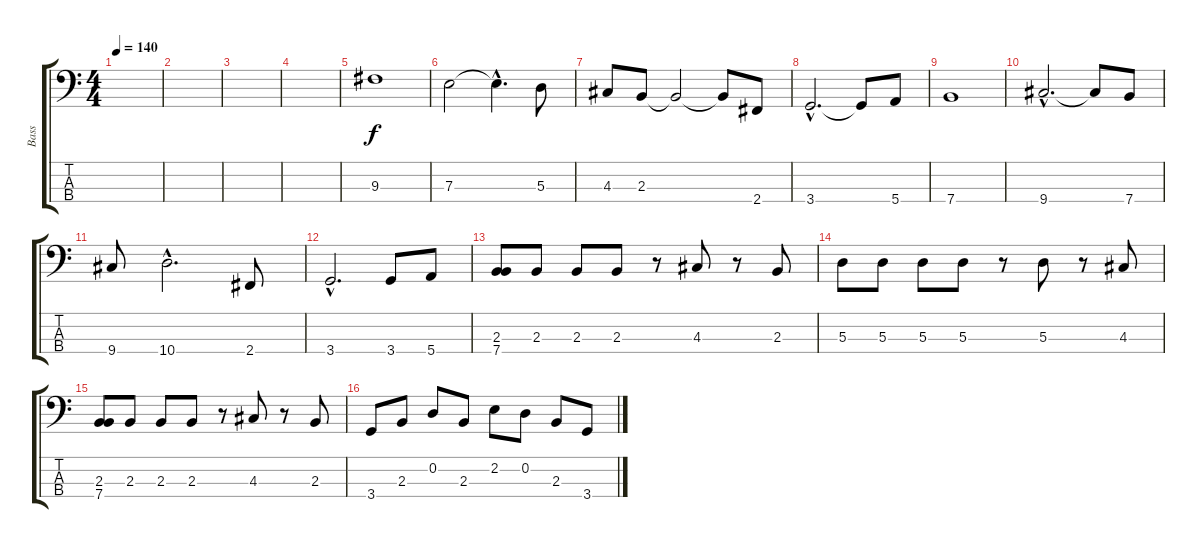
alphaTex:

\track ("Bass" "Bass") {instrument electricbasspick}
\staff {score tabs}
\tuning (G2 D2 A1 E1) {hide}
\ts (4 4)
\tempo 140
\clef f4
\ks c
|
|
|
|
9.3.1 |
7.3.2 7.3{hac t}.4{d} 5.3.8 |
4.3.8 2.3.8 2.3{t}.2 2.3{t}.8 2.4.8 |
3.4{hac}.2{d} 3.4{t}.8 5.4.8 |
7.4.1 |
9.4{hac}.2{d} 9.4{t}.8 7.4.8 |
9.4.8 10.4{hac}.2{d} 2.4.8 |
3.4{hac}.2{d} 3.4.8 5.4.8 |
(2.3 7.4).8 2.3.8 2.3.8 2.3.8 r.8 4.3.8 r.8 2.3.8 |
5.3.8 5.3.8 5.3.8 5.3.8 r.8 5.3.8 r.8 4.3.8 |
(2.3 7.4).8 2.3.8 2.3.8 2.3.8 r.8 4.3.8 r.8 2.3.8 |
3.4.8 2.3.8 0.2.8 2.3.8 2.2.8 0.2.8 2.3.8 3.4.8
